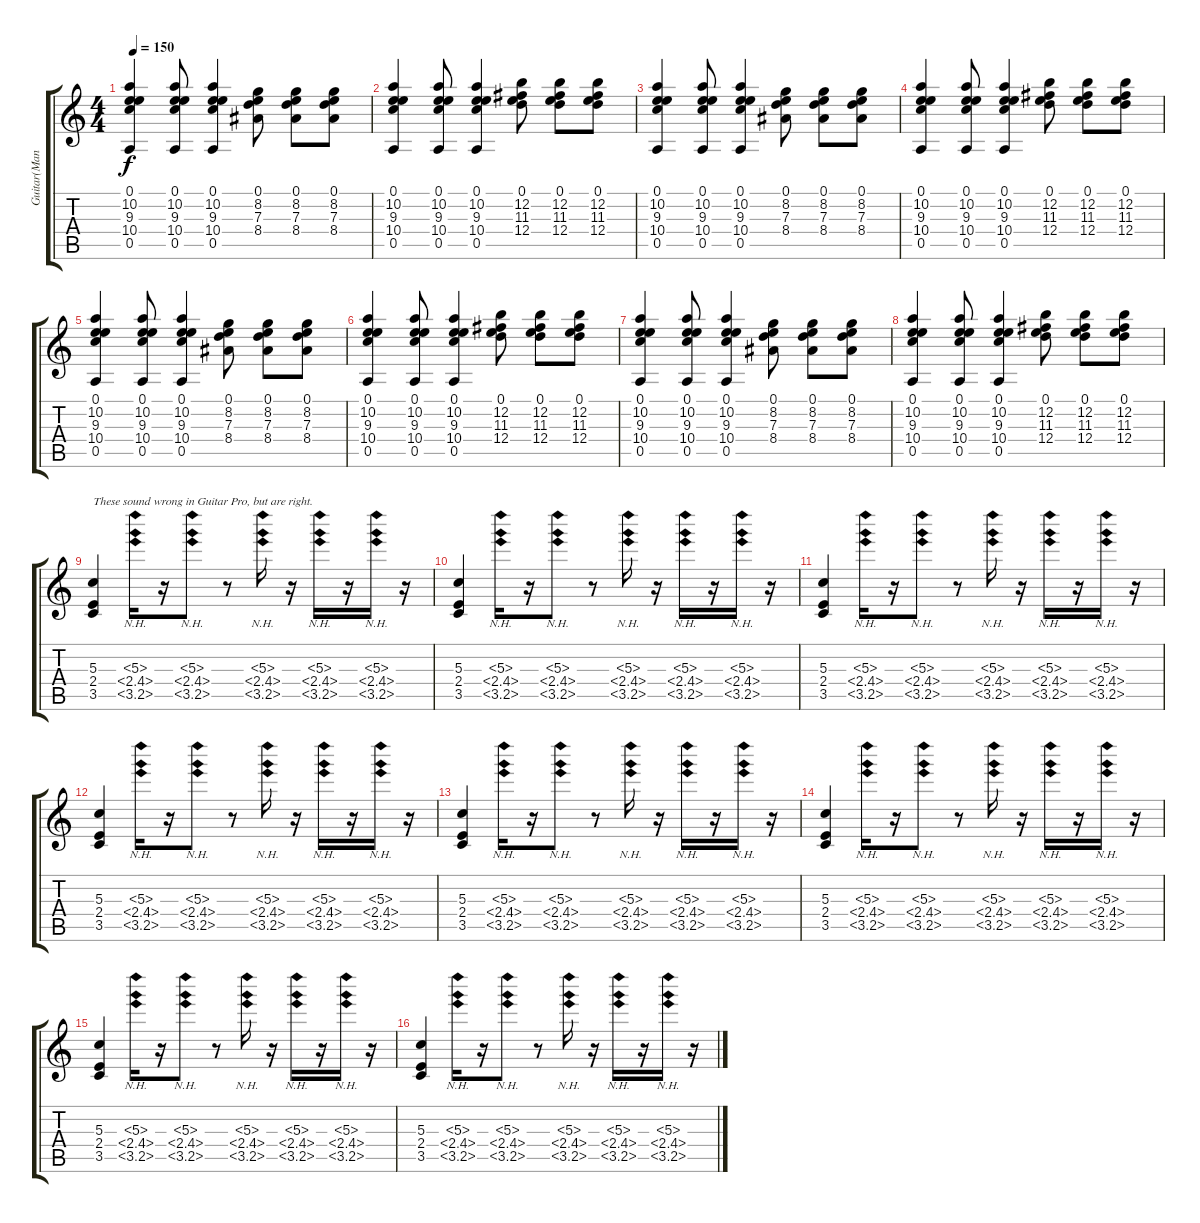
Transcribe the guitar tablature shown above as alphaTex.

\track ("Guitar(Many tracks made into 1)" "Guitar(Man") {instrument distortionguitar}
\staff {score tabs}
\tuning (E4 B3 G3 D3 A2 E2) {hide}
\ts (4 4)
\tempo 150
\clef g2
\ks c
(0.1 10.2 9.3 10.4 0.5).4{dy f instrument distortionguitar} (0.1 10.2 9.3 10.4 0.5).8 (0.1 10.2 9.3 10.4 0.5).4 (0.1 8.2 7.3 8.4).8 (0.1 8.2 7.3 8.4).8 (0.1 8.2 7.3 8.4).8 |
(0.1 10.2 9.3 10.4 0.5).4 (0.1 10.2 9.3 10.4 0.5).8 (0.1 10.2 9.3 10.4 0.5).4 (0.1 12.2 11.3 12.4).8 (0.1 12.2 11.3 12.4).8 (0.1 12.2 11.3 12.4).8 |
(0.1 10.2 9.3 10.4 0.5).4 (0.1 10.2 9.3 10.4 0.5).8 (0.1 10.2 9.3 10.4 0.5).4 (0.1 8.2 7.3 8.4).8 (0.1 8.2 7.3 8.4).8 (0.1 8.2 7.3 8.4).8 |
(0.1 10.2 9.3 10.4 0.5).4 (0.1 10.2 9.3 10.4 0.5).8 (0.1 10.2 9.3 10.4 0.5).4 (0.1 12.2 11.3 12.4).8 (0.1 12.2 11.3 12.4).8 (0.1 12.2 11.3 12.4).8 |
(0.1 10.2 9.3 10.4 0.5).4 (0.1 10.2 9.3 10.4 0.5).8 (0.1 10.2 9.3 10.4 0.5).4 (0.1 8.2 7.3 8.4).8 (0.1 8.2 7.3 8.4).8 (0.1 8.2 7.3 8.4).8 |
(0.1 10.2 9.3 10.4 0.5).4 (0.1 10.2 9.3 10.4 0.5).8 (0.1 10.2 9.3 10.4 0.5).4 (0.1 12.2 11.3 12.4).8 (0.1 12.2 11.3 12.4).8 (0.1 12.2 11.3 12.4).8 |
(0.1 10.2 9.3 10.4 0.5).4 (0.1 10.2 9.3 10.4 0.5).8 (0.1 10.2 9.3 10.4 0.5).4 (0.1 8.2 7.3 8.4).8 (0.1 8.2 7.3 8.4).8 (0.1 8.2 7.3 8.4).8 |
(0.1 10.2 9.3 10.4 0.5).4 (0.1 10.2 9.3 10.4 0.5).8 (0.1 10.2 9.3 10.4 0.5).4 (0.1 12.2 11.3 12.4).8 (0.1 12.2 11.3 12.4).8 (0.1 12.2 11.3 12.4).8 |
(5.3 2.4 3.5).4{txt "These sound wrong in Guitar Pro, but are right."} (5.3{nh} 2.4{nh} 3.5{nh}).16 r.16 (5.3{nh} 2.4{nh} 3.5{nh}).8 r.8 (5.3{nh} 2.4{nh} 3.5{nh}).16 r.16 (5.3{nh} 2.4{nh} 3.5{nh}).16 r.16 (5.3{nh} 2.4{nh} 3.5{nh}).16 r.16 |
(5.3 2.4 3.5).4 (5.3{nh} 2.4{nh} 3.5{nh}).16 r.16 (5.3{nh} 2.4{nh} 3.5{nh}).8 r.8 (5.3{nh} 2.4{nh} 3.5{nh}).16 r.16 (5.3{nh} 2.4{nh} 3.5{nh}).16 r.16 (5.3{nh} 2.4{nh} 3.5{nh}).16 r.16 |
(5.3 2.4 3.5).4 (5.3{nh} 2.4{nh} 3.5{nh}).16 r.16 (5.3{nh} 2.4{nh} 3.5{nh}).8 r.8 (5.3{nh} 2.4{nh} 3.5{nh}).16 r.16 (5.3{nh} 2.4{nh} 3.5{nh}).16 r.16 (5.3{nh} 2.4{nh} 3.5{nh}).16 r.16 |
(5.3 2.4 3.5).4 (5.3{nh} 2.4{nh} 3.5{nh}).16 r.16 (5.3{nh} 2.4{nh} 3.5{nh}).8 r.8 (5.3{nh} 2.4{nh} 3.5{nh}).16 r.16 (5.3{nh} 2.4{nh} 3.5{nh}).16 r.16 (5.3{nh} 2.4{nh} 3.5{nh}).16 r.16 |
(5.3 2.4 3.5).4 (5.3{nh} 2.4{nh} 3.5{nh}).16 r.16 (5.3{nh} 2.4{nh} 3.5{nh}).8 r.8 (5.3{nh} 2.4{nh} 3.5{nh}).16 r.16 (5.3{nh} 2.4{nh} 3.5{nh}).16 r.16 (5.3{nh} 2.4{nh} 3.5{nh}).16 r.16 |
(5.3 2.4 3.5).4 (5.3{nh} 2.4{nh} 3.5{nh}).16 r.16 (5.3{nh} 2.4{nh} 3.5{nh}).8 r.8 (5.3{nh} 2.4{nh} 3.5{nh}).16 r.16 (5.3{nh} 2.4{nh} 3.5{nh}).16 r.16 (5.3{nh} 2.4{nh} 3.5{nh}).16 r.16 |
(5.3 2.4 3.5).4 (5.3{nh} 2.4{nh} 3.5{nh}).16 r.16 (5.3{nh} 2.4{nh} 3.5{nh}).8 r.8 (5.3{nh} 2.4{nh} 3.5{nh}).16 r.16 (5.3{nh} 2.4{nh} 3.5{nh}).16 r.16 (5.3{nh} 2.4{nh} 3.5{nh}).16 r.16 |
(5.3 2.4 3.5).4 (5.3{nh} 2.4{nh} 3.5{nh}).16 r.16 (5.3{nh} 2.4{nh} 3.5{nh}).8 r.8 (5.3{nh} 2.4{nh} 3.5{nh}).16 r.16 (5.3{nh} 2.4{nh} 3.5{nh}).16 r.16 (5.3{nh} 2.4{nh} 3.5{nh}).16 r.16
